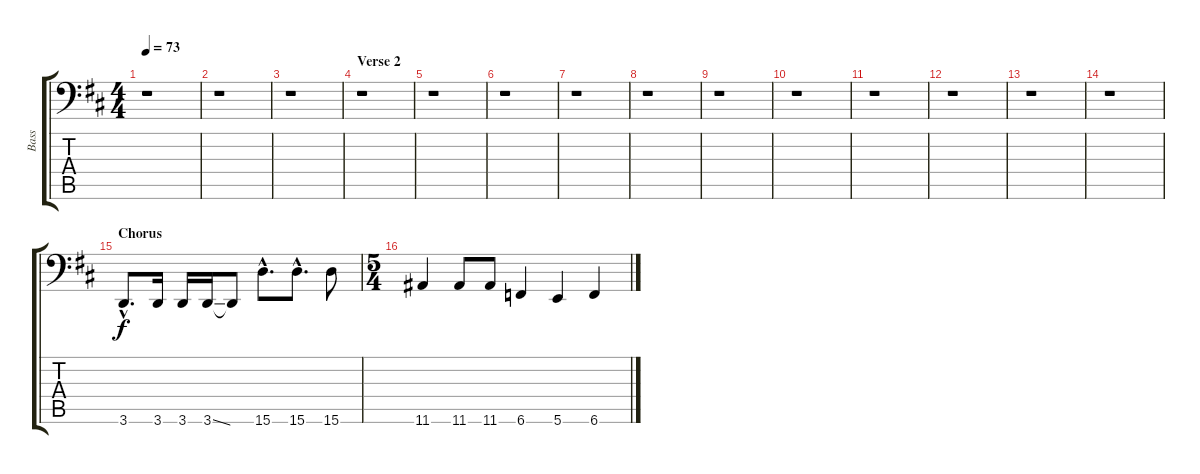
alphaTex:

\track ("Bass" "Bass") {instrument electricbassfinger}
\staff {score tabs}
\tuning (C3 G2 D2 A1 E1 B0) {hide}
\ts (4 4)
\tempo 73
\clef f4
\ks d
r.1{dy f} |
r.1 |
r.1 |
\section ("" "Verse 2")
r.1 |
r.1 |
r.1 |
r.1 |
r.1 |
r.1 |
r.1 |
r.1 |
r.1 |
r.1 |
r.1 |
\section ("" "Chorus")
3.6{hac}.8{d} 3.6.16 3.6.16 3.6{ss}.16 3.6{t}.8 15.6{hac}.8{d} 15.6{hac}.8{d} 15.6.8 |
\ts (5 4)
11.6.4 11.6.8 11.6.8 6.6.4 5.6.4 6.6.4
